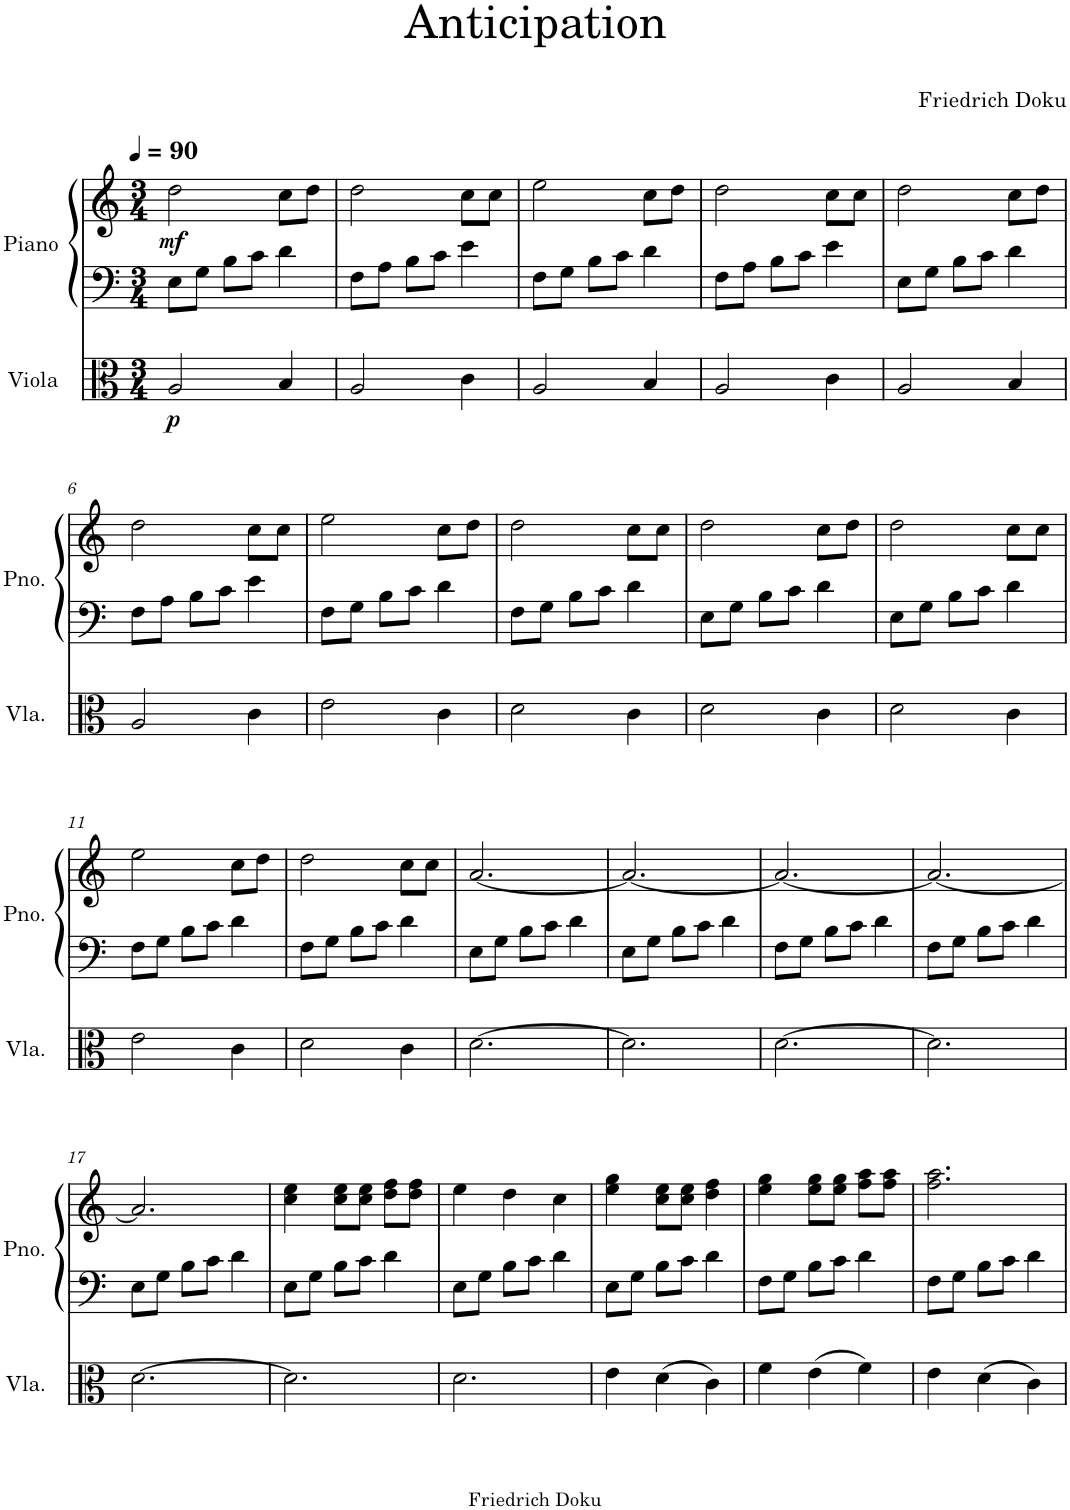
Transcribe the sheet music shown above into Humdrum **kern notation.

**kern	**dynam	**kern	**kern	**dynam
*part2	*part2	*part1	*part1	*part1
*staff3	*staff3	*staff2	*staff1	*staff1/2
*I"Viola	*	*I"Piano	*	*
*I'Vla.	*	*I'Pno.	*	*
*clefC3	*	*clefF4	*clefG2	*
*k[]	*	*k[]	*k[]	*
*M3/4	*	*M3/4	*M3/4	*
*MM90	*	*MM90	*MM90	*
=1	=1	=1	=1	=1
!	!LO:DY:b	!	!	!LO:DY:b
2A/	p	8E\L	2dd\	mf
.	.	8G\J	.	.
.	.	8B\L	.	.
.	.	8c\J	.	.
4B/	.	4d\	8cc\L	.
.	.	.	8dd\J	.
=2	=2	=2	=2	=2
2A/	.	8F\L	2dd\	.
.	.	8A\J	.	.
.	.	8B\L	.	.
.	.	8c\J	.	.
4c\	.	4e\	8cc\L	.
.	.	.	8cc\J	.
=3	=3	=3	=3	=3
2A/	.	8F\L	2ee\	.
.	.	8G\J	.	.
.	.	8B\L	.	.
.	.	8c\J	.	.
4B/	.	4d\	8cc\L	.
.	.	.	8dd\J	.
=4	=4	=4	=4	=4
2A/	.	8F\L	2dd\	.
.	.	8A\J	.	.
.	.	8B\L	.	.
.	.	8c\J	.	.
4c\	.	4e\	8cc\L	.
.	.	.	8cc\J	.
=5	=5	=5	=5	=5
2A/	.	8E\L	2dd\	.
.	.	8G\J	.	.
.	.	8B\L	.	.
.	.	8c\J	.	.
4B/	.	4d\	8cc\L	.
.	.	.	8dd\J	.
!!LO:LB:g=z
=6	=6	=6	=6	=6
2A/	.	8F\L	2dd\	.
.	.	8A\J	.	.
.	.	8B\L	.	.
.	.	8c\J	.	.
4c\	.	4e\	8cc\L	.
.	.	.	8cc\J	.
=7	=7	=7	=7	=7
2e\	.	8F\L	2ee\	.
.	.	8G\J	.	.
.	.	8B\L	.	.
.	.	8c\J	.	.
4c\	.	4d\	8cc\L	.
.	.	.	8dd\J	.
=8	=8	=8	=8	=8
2d\	.	8F\L	2dd\	.
.	.	8G\J	.	.
.	.	8B\L	.	.
.	.	8c\J	.	.
4c\	.	4d\	8cc\L	.
.	.	.	8cc\J	.
=9	=9	=9	=9	=9
2d\	.	8E\L	2dd\	.
.	.	8G\J	.	.
.	.	8B\L	.	.
.	.	8c\J	.	.
4c\	.	4d\	8cc\L	.
.	.	.	8dd\J	.
=10	=10	=10	=10	=10
2d\	.	8E\L	2dd\	.
.	.	8G\J	.	.
.	.	8B\L	.	.
.	.	8c\J	.	.
4c\	.	4d\	8cc\L	.
.	.	.	8cc\J	.
!!LO:LB:g=z
=11	=11	=11	=11	=11
2e\	.	8F\L	2ee\	.
.	.	8G\J	.	.
.	.	8B\L	.	.
.	.	8c\J	.	.
4c\	.	4d\	8cc\L	.
.	.	.	8dd\J	.
=12	=12	=12	=12	=12
2d\	.	8F\L	2dd\	.
.	.	8G\J	.	.
.	.	8B\L	.	.
.	.	8c\J	.	.
4c\	.	4d\	8cc\L	.
.	.	.	8cc\J	.
=13	=13	=13	=13	=13
[2.d\	.	8E\L	[2.a/	.
.	.	8G\J	.	.
.	.	8B\L	.	.
.	.	8c\J	.	.
.	.	4d\	.	.
=14	=14	=14	=14	=14
2.d\]	.	8E\L	2.a/_	.
.	.	8G\J	.	.
.	.	8B\L	.	.
.	.	8c\J	.	.
.	.	4d\	.	.
=15	=15	=15	=15	=15
[2.d\	.	8F\L	2.a/_	.
.	.	8G\J	.	.
.	.	8B\L	.	.
.	.	8c\J	.	.
.	.	4d\	.	.
=16	=16	=16	=16	=16
2.d\]	.	8F\L	2.a/_	.
.	.	8G\J	.	.
.	.	8B\L	.	.
.	.	8c\J	.	.
.	.	4d\	.	.
!!LO:LB:g=z
=17	=17	=17	=17	=17
[2.d\	.	8E\L	2.a/]	.
.	.	8G\J	.	.
.	.	8B\L	.	.
.	.	8c\J	.	.
.	.	4d\	.	.
=18	=18	=18	=18	=18
2.d\]	.	8E\L	4cc\ 4ee\	.
.	.	8G\J	.	.
.	.	8B\L	8cc\ 8ee\L	.
.	.	8c\J	8cc\ 8ee\J	.
.	.	4d\	8dd\ 8ff\L	.
.	.	.	8dd\ 8ff\J	.
=19	=19	=19	=19	=19
2.d\	.	8E\L	4ee\	.
.	.	8G\J	.	.
.	.	8B\L	4dd\	.
.	.	8c\J	.	.
.	.	4d\	4cc\	.
=20	=20	=20	=20	=20
4e\	.	8E\L	4ee\ 4gg\	.
.	.	8G\J	.	.
(4d\	.	8B\L	8cc\ 8ee\L	.
.	.	8c\J	8cc\ 8ee\J	.
4c\)	.	4d\	4dd\ 4ff\	.
=21	=21	=21	=21	=21
4f\	.	8F\L	4ee\ 4gg\	.
.	.	8G\J	.	.
(4e\	.	8B\L	8ee\ 8gg\L	.
.	.	8c\J	8ee\ 8gg\J	.
4f\)	.	4d\	8ff\ 8aa\L	.
.	.	.	8ff\ 8aa\J	.
=22	=22	=22	=22	=22
4e\	.	8F\L	2.ff\ 2.aa\	.
.	.	8G\J	.	.
(4d\	.	8B\L	.	.
.	.	8c\J	.	.
4c\)	.	4d\	.	.
=	=	=	=	=
*-	*-	*-	*-	*-
